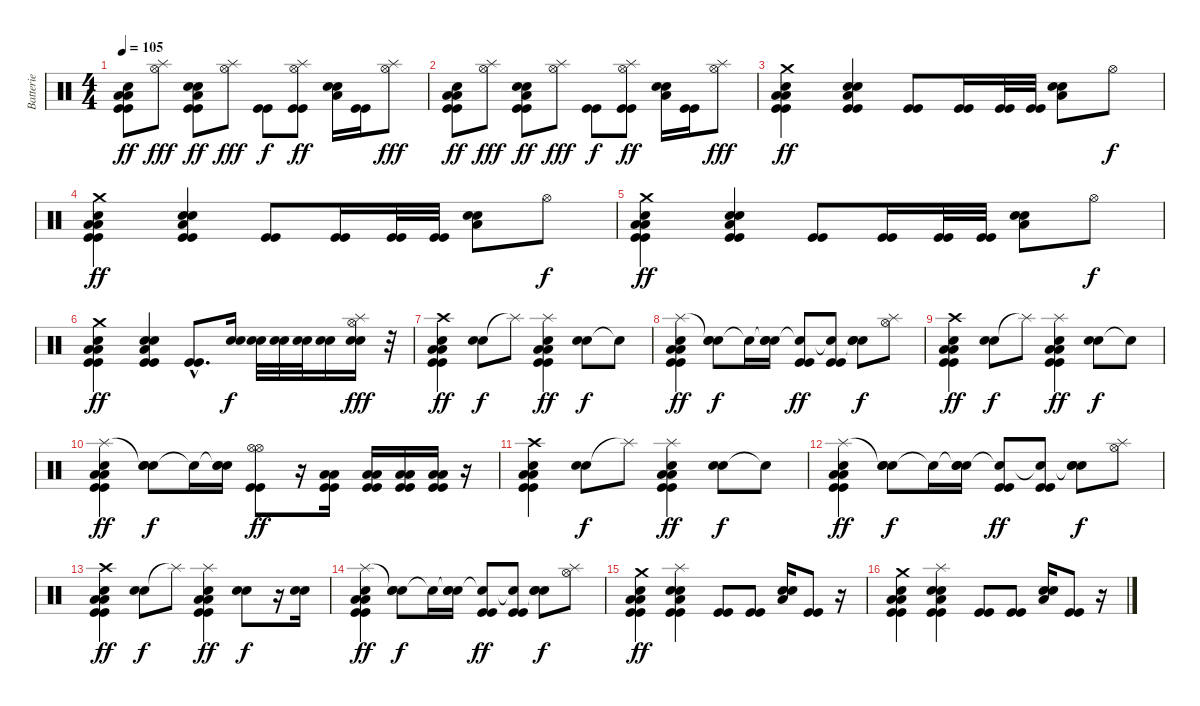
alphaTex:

\track ("Batterie" "Batterie") {instrument percussion}
\staff {score}
\articulation defaults
\ts (4 4)
\tempo 105
\clef neutral
\ks c
("Low Floor Tom (hit)" "Electric Snare (hit)" "Low Floor Tom (hit)" "Kick (hit)" "Kick (hit)").8{dy ff} ("Hi-Hat (open)" "Splash (hit)").8{dy fff} ("Electric Snare (hit)" "Electric Snare (hit)" "Low Floor Tom (hit)" "Kick (hit)" "Kick (hit)").8{dy ff} ("Hi-Hat (open)" "Splash (hit)").8{dy fff} ("Kick (hit)" "Kick (hit)").8{dy f} ("Hi-Hat (open)" "Splash (hit)" "Kick (hit)" "Kick (hit)").8{dy ff} ("Low Floor Tom (hit)" "Electric Snare (hit)" "Electric Snare (hit)").16 ("Kick (hit)" "Kick (hit)").16 ("Hi-Hat (open)" "Splash (hit)").8{dy fff} |
("Low Floor Tom (hit)" "Electric Snare (hit)" "Low Floor Tom (hit)" "Kick (hit)" "Kick (hit)").8{dy ff} ("Hi-Hat (open)" "Splash (hit)").8{dy fff} ("Electric Snare (hit)" "Electric Snare (hit)" "Low Floor Tom (hit)" "Kick (hit)" "Kick (hit)").8{dy ff} ("Hi-Hat (open)" "Splash (hit)").8{dy fff} ("Kick (hit)" "Kick (hit)").8{dy f} ("Hi-Hat (open)" "Splash (hit)" "Kick (hit)" "Kick (hit)").8{dy ff} ("Low Floor Tom (hit)" "Electric Snare (hit)" "Electric Snare (hit)").16 ("Kick (hit)" "Kick (hit)").16 ("Hi-Hat (open)" "Splash (hit)").8{dy fff} |
("Crash medium (hit)" "Low Floor Tom (hit)" "Electric Snare (hit)" "Low Floor Tom (hit)" "Kick (hit)" "Kick (hit)").4{dy ff} ("Electric Snare (hit)" "Electric Snare (hit)" "Low Floor Tom (hit)" "Kick (hit)" "Kick (hit)").4 ("Kick (hit)" "Kick (hit)").8 ("Kick (hit)" "Kick (hit)").16 ("Kick (hit)" "Kick (hit)").32 ("Kick (hit)" "Kick (hit)").32 ("Low Floor Tom (hit)" "Electric Snare (hit)" "Electric Snare (hit)").8 "Hi-Hat (open)".8{dy f} |
("Crash medium (hit)" "Low Floor Tom (hit)" "Electric Snare (hit)" "Low Floor Tom (hit)" "Kick (hit)" "Kick (hit)").4{dy ff} ("Electric Snare (hit)" "Electric Snare (hit)" "Low Floor Tom (hit)" "Kick (hit)" "Kick (hit)").4 ("Kick (hit)" "Kick (hit)").8 ("Kick (hit)" "Kick (hit)").16 ("Kick (hit)" "Kick (hit)").32 ("Kick (hit)" "Kick (hit)").32 ("Low Floor Tom (hit)" "Electric Snare (hit)" "Electric Snare (hit)").8 "Hi-Hat (open)".8{dy f} |
("Crash medium (hit)" "Low Floor Tom (hit)" "Electric Snare (hit)" "Low Floor Tom (hit)" "Kick (hit)" "Kick (hit)").4{dy ff} ("Electric Snare (hit)" "Electric Snare (hit)" "Low Floor Tom (hit)" "Kick (hit)" "Kick (hit)").4 ("Kick (hit)" "Kick (hit)").8 ("Kick (hit)" "Kick (hit)").16 ("Kick (hit)" "Kick (hit)").32 ("Kick (hit)" "Kick (hit)").32 ("Low Floor Tom (hit)" "Electric Snare (hit)" "Electric Snare (hit)").8 "Hi-Hat (open)".8{dy f} |
("Crash medium (hit)" "Low Floor Tom (hit)" "Electric Snare (hit)" "Low Floor Tom (hit)" "Kick (hit)" "Kick (hit)").4{dy ff} ("Electric Snare (hit)" "Electric Snare (hit)" "Low Floor Tom (hit)" "Kick (hit)" "Kick (hit)").4 ("Kick (hit)"{hac} "Kick (hit)"{hac}).8{d} ("Electric Snare (hit)" "Electric Snare (hit)").16{dy f} ("Electric Snare (hit)" "Electric Snare (hit)").32 ("Electric Snare (hit)" "Electric Snare (hit)").32 ("Electric Snare (hit)" "Electric Snare (hit)").32 ("Electric Snare (hit)" "Electric Snare (hit)").16 ("Hi-Hat (open)" "Splash (hit)" "Electric Snare (hit)" "Electric Snare (hit)").16{dy fff} r.32 |
("Crash high (hit)" "Low Floor Tom (hit)" "Electric Snare (hit)" "Low Floor Tom (hit)" "Kick (hit)" "Kick (hit)").4{dy ff} ("Electric Snare (hit)" "Electric Snare (hit)").8{dy f} "Splash (hit)"{t}.8 ("Splash (hit)" "Low Floor Tom (hit)" "Electric Snare (hit)" "Low Floor Tom (hit)" "Kick (hit)" "Kick (hit)").4{dy ff} ("Electric Snare (hit)" "Electric Snare (hit)").8{dy f} "Snare (hit)"{t}.8 |
("Splash (hit)" "Low Floor Tom (hit)" "Electric Snare (hit)" "Low Floor Tom (hit)" "Kick (hit)" "Kick (hit)").4{dy ff} ("Snare (hit)"{t} "Electric Snare (hit)" "Electric Snare (hit)").8{dy f} "Snare (hit)"{t}.16 ("Snare (hit)"{t} "Electric Snare (hit)" "Electric Snare (hit)").16 ("Snare (hit)"{t} "Kick (hit)" "Kick (hit)").8{dy ff} ("Snare (hit)"{t} "Kick (hit)" "Kick (hit)").8 ("Snare (hit)"{t} "Electric Snare (hit)" "Electric Snare (hit)").8{dy f} ("Hi-Hat (open)" "Splash (hit)").8 |
("Crash high (hit)" "Low Floor Tom (hit)" "Electric Snare (hit)" "Low Floor Tom (hit)" "Kick (hit)" "Kick (hit)").4{dy ff} ("Electric Snare (hit)" "Electric Snare (hit)").8{dy f} "Splash (hit)"{t}.8 ("Splash (hit)" "Low Floor Tom (hit)" "Electric Snare (hit)" "Low Floor Tom (hit)" "Kick (hit)" "Kick (hit)").4{dy ff} ("Electric Snare (hit)" "Electric Snare (hit)").8{dy f} "Snare (hit)"{t}.8 |
("Splash (hit)" "Low Floor Tom (hit)" "Electric Snare (hit)" "Low Floor Tom (hit)" "Kick (hit)" "Kick (hit)").4{dy ff} ("Snare (hit)"{t} "Electric Snare (hit)" "Electric Snare (hit)").8{dy f} "Snare (hit)"{t}.16 ("Snare (hit)"{t} "Electric Snare (hit)" "Electric Snare (hit)").16 ("Hi-Hat (open)" "Hi-Hat (open)" "Kick (hit)" "Kick (hit)").8{dy ff} r.16 ("Low Floor Tom (hit)" "Low Floor Tom (hit)" "Kick (hit)" "Kick (hit)").16 ("Low Floor Tom (hit)" "Low Floor Tom (hit)" "Kick (hit)" "Kick (hit)").16 ("Low Floor Tom (hit)" "Low Floor Tom (hit)" "Kick (hit)" "Kick (hit)").16 ("Low Floor Tom (hit)" "Low Floor Tom (hit)" "Kick (hit)" "Kick (hit)").16 r.16 |
("Crash high (hit)" "Low Floor Tom (hit)" "Electric Snare (hit)" "Low Floor Tom (hit)" "Kick (hit)" "Kick (hit)").4 ("Electric Snare (hit)" "Electric Snare (hit)").8{dy f} "Splash (hit)"{t}.8 ("Splash (hit)" "Low Floor Tom (hit)" "Electric Snare (hit)" "Low Floor Tom (hit)" "Kick (hit)" "Kick (hit)").4{dy ff} ("Electric Snare (hit)" "Electric Snare (hit)").8{dy f} "Snare (hit)"{t}.8 |
("Splash (hit)" "Low Floor Tom (hit)" "Electric Snare (hit)" "Low Floor Tom (hit)" "Kick (hit)" "Kick (hit)").4{dy ff} ("Snare (hit)"{t} "Electric Snare (hit)" "Electric Snare (hit)").8{dy f} "Snare (hit)"{t}.16 ("Snare (hit)"{t} "Electric Snare (hit)" "Electric Snare (hit)").16 ("Snare (hit)"{t} "Kick (hit)" "Kick (hit)").8{dy ff} ("Snare (hit)"{t} "Kick (hit)" "Kick (hit)").8 ("Snare (hit)"{t} "Electric Snare (hit)" "Electric Snare (hit)").8{dy f} ("Hi-Hat (open)" "Splash (hit)").8 |
("Crash high (hit)" "Low Floor Tom (hit)" "Electric Snare (hit)" "Low Floor Tom (hit)" "Kick (hit)" "Kick (hit)").4{dy ff} ("Electric Snare (hit)" "Electric Snare (hit)").8{dy f} "Splash (hit)"{t}.8 ("Splash (hit)" "Low Floor Tom (hit)" "Electric Snare (hit)" "Low Floor Tom (hit)" "Kick (hit)" "Kick (hit)").4{dy ff} ("Electric Snare (hit)" "Electric Snare (hit)").8{dy f} r.16 ("Electric Snare (hit)" "Electric Snare (hit)").16 |
("Splash (hit)" "Low Floor Tom (hit)" "Electric Snare (hit)" "Low Floor Tom (hit)" "Kick (hit)" "Kick (hit)").4{dy ff} ("Snare (hit)"{t} "Electric Snare (hit)" "Electric Snare (hit)").8{dy f} "Snare (hit)"{t}.16 ("Snare (hit)"{t} "Electric Snare (hit)" "Electric Snare (hit)").16 ("Snare (hit)"{t} "Kick (hit)" "Kick (hit)").8{dy ff} ("Snare (hit)"{t} "Kick (hit)" "Kick (hit)").8 ("Snare (hit)"{t} "Electric Snare (hit)" "Electric Snare (hit)").8{dy f} ("Hi-Hat (open)" "Splash (hit)").8 |
("Crash medium (hit)" "Low Floor Tom (hit)" "Electric Snare (hit)" "Low Floor Tom (hit)" "Kick (hit)" "Kick (hit)").4{dy ff} ("Splash (hit)" "Electric Snare (hit)" "Electric Snare (hit)" "Low Floor Tom (hit)" "Kick (hit)" "Kick (hit)").4 ("Kick (hit)" "Kick (hit)").8 ("Kick (hit)" "Kick (hit)").8 ("Low Floor Tom (hit)" "Electric Snare (hit)" "Electric Snare (hit)").16 ("Kick (hit)" "Kick (hit)").8 r.16 |
("Crash medium (hit)" "Low Floor Tom (hit)" "Electric Snare (hit)" "Low Floor Tom (hit)" "Kick (hit)" "Kick (hit)").4 ("Splash (hit)" "Electric Snare (hit)" "Electric Snare (hit)" "Low Floor Tom (hit)" "Kick (hit)" "Kick (hit)").4 ("Kick (hit)" "Kick (hit)").8 ("Kick (hit)" "Kick (hit)").8 ("Low Floor Tom (hit)" "Electric Snare (hit)" "Electric Snare (hit)").16 ("Kick (hit)" "Kick (hit)").8 r.16
